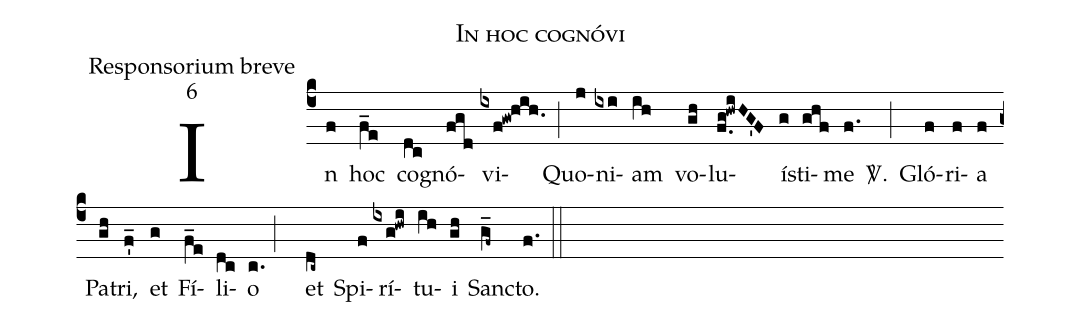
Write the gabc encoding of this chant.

name:In hoc cognóvi;
office-part:Responsorium breve;
mode:6;
%%
(c4)In(f) hoc(f_e) co(dc)gnó(fgd)vi(ixf!gw!hih.)(;)Quo(j)ni(ixi)am(ih) vo(gh)lu(f.g!hwiHG'F)í(g)sti(ghf)me(f.)

<sp>V/</sp>.(;) Gló(f)ri(f)a(f)

Pa(gh)tri,(f'_) et(g) Fí(f_e)li(dc)o(c.)  (;)()et(dc~) Spi(f)rí(ixg!hwi)tu(ih)i(gh) San(g_f~)cto.(f.) (::)
